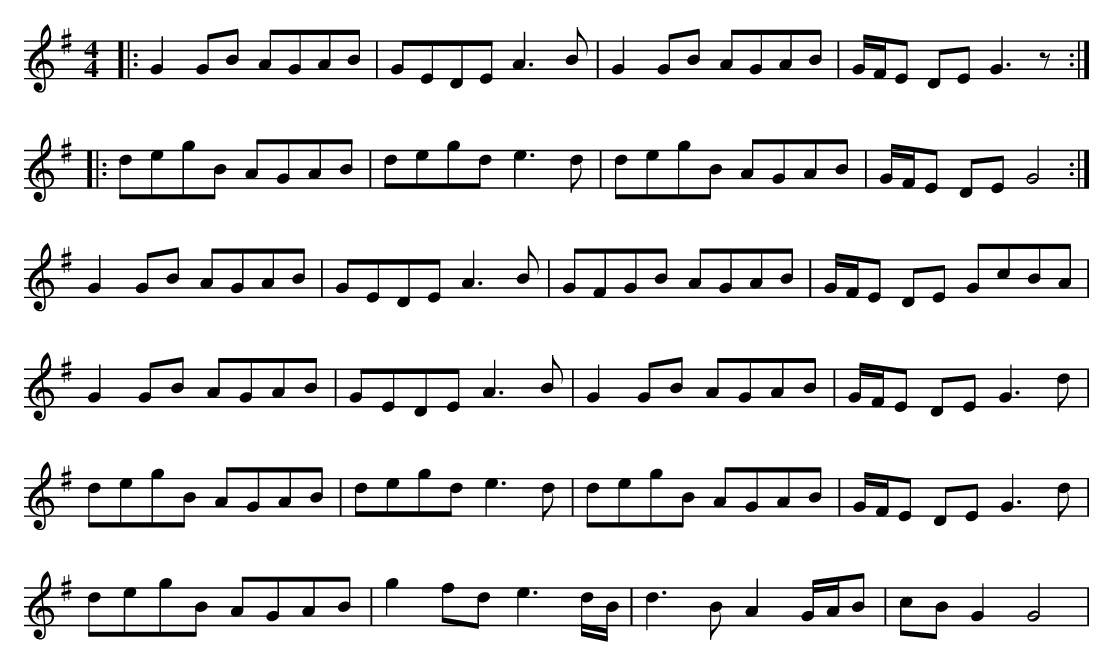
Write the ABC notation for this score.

X:1
M:4/4
K:G
|:G2GB AGAB|GEDE A3B|G2GB AGAB|G/F/E DE G3z:|
|:degB AGAB|degd e3d|degB AGAB|G/F/E DE G4:|
G2GB AGAB|GEDE A3B|GFGB AGAB|G/F/E DE GcBA|
G2GB AGAB|GEDE A3B|G2GB AGAB|G/F/E DE G3d|
degB AGAB|degd e3d|degB AGAB|G/F/E DE G3d|
degB AGAB|g2fd e3d/B/|d3B A2 G/A/B|cBG2G4|
